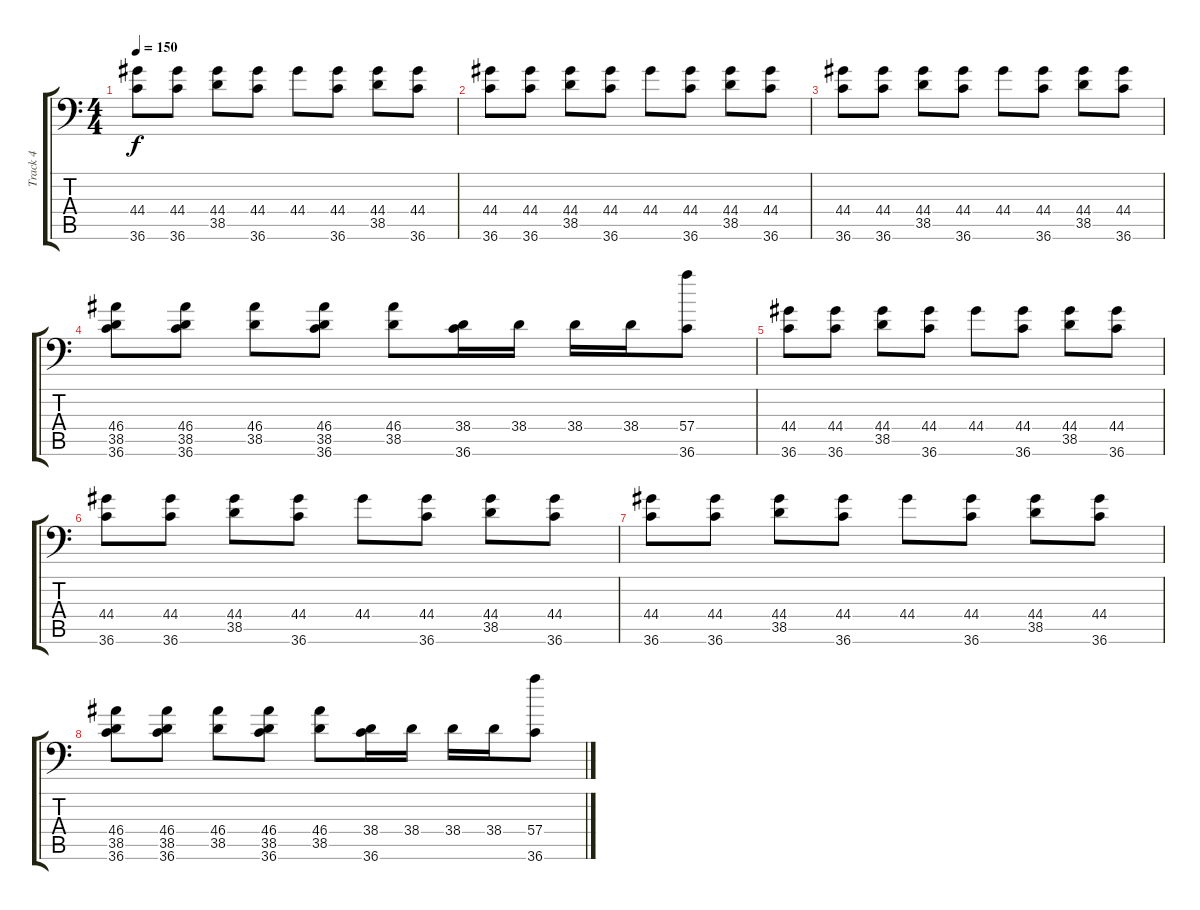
\track ("Track 4" "Track 4") {instrument acousticgrandpiano}
\staff {score tabs}
\tuning (C-1 C-1 C-1 C-1 C-1 C-1) {hide}
\ts (4 4)
\tempo 150
\clef f4
\ks c
(44.4 36.6).8{dy f} (44.4 36.6).8 (44.4 38.5).8 (44.4 36.6).8 44.4.8 (44.4 36.6).8 (44.4 38.5).8 (44.4 36.6).8 |
(44.4 36.6).8 (44.4 36.6).8 (44.4 38.5).8 (44.4 36.6).8 44.4.8 (44.4 36.6).8 (44.4 38.5).8 (44.4 36.6).8 |
(44.4 36.6).8 (44.4 36.6).8 (44.4 38.5).8 (44.4 36.6).8 44.4.8 (44.4 36.6).8 (44.4 38.5).8 (44.4 36.6).8 |
(46.4 38.5 36.6).8 (46.4 38.5 36.6).8 (46.4 38.5).8 (46.4 38.5 36.6).8 (46.4 38.5).8 (38.4 36.6).16 38.4.16 38.4.16 38.4.16 (57.4 36.6).8 |
(44.4 36.6).8 (44.4 36.6).8 (44.4 38.5).8 (44.4 36.6).8 44.4.8 (44.4 36.6).8 (44.4 38.5).8 (44.4 36.6).8 |
(44.4 36.6).8 (44.4 36.6).8 (44.4 38.5).8 (44.4 36.6).8 44.4.8 (44.4 36.6).8 (44.4 38.5).8 (44.4 36.6).8 |
(44.4 36.6).8 (44.4 36.6).8 (44.4 38.5).8 (44.4 36.6).8 44.4.8 (44.4 36.6).8 (44.4 38.5).8 (44.4 36.6).8 |
(46.4 38.5 36.6).8 (46.4 38.5 36.6).8 (46.4 38.5).8 (46.4 38.5 36.6).8 (46.4 38.5).8 (38.4 36.6).16 38.4.16 38.4.16 38.4.16 (57.4 36.6).8
